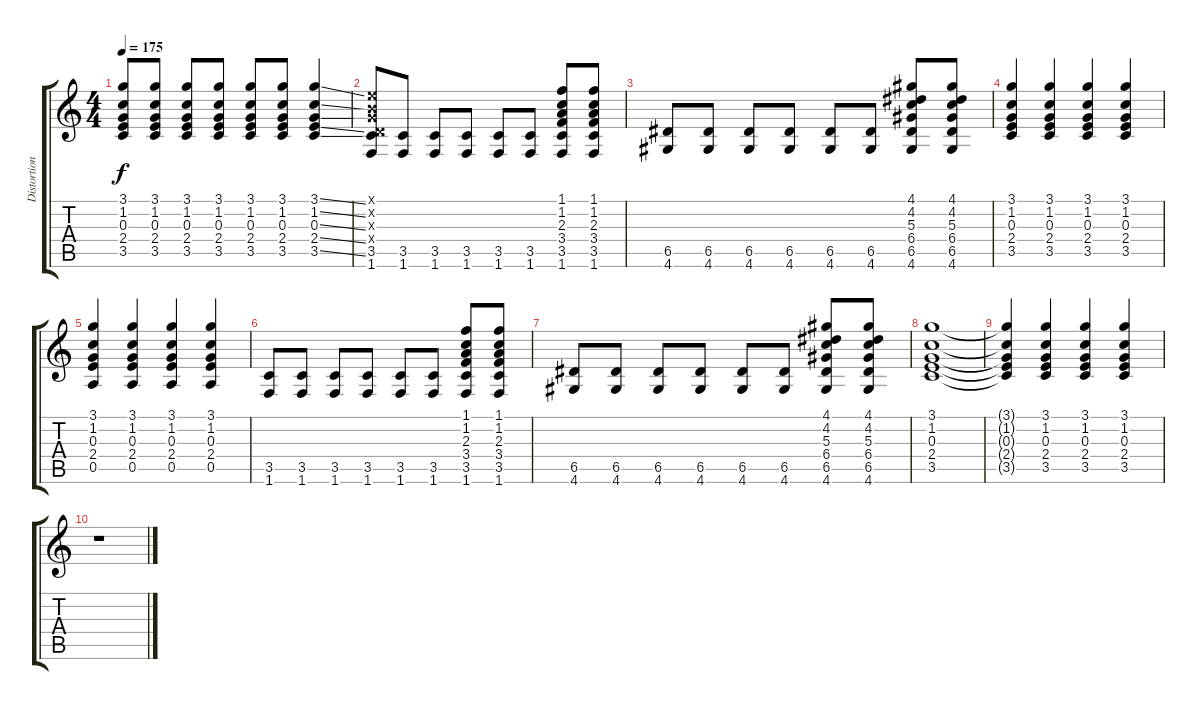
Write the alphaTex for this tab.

\track ("Distortion 1" "Distortion") {instrument distortionguitar}
\staff {score tabs}
\tuning (E4 B3 G3 D3 A2 E2) {hide}
\ts (4 4)
\tempo 175
\clef g2
\ks c
(3.1 1.2 0.3 2.4 3.5).8{dy f} (3.1 1.2 0.3 2.4 3.5).8 (3.1 1.2 0.3 2.4 3.5).8 (3.1 1.2 0.3 2.4 3.5).8 (3.1 1.2 0.3 2.4 3.5).8 (3.1 1.2 0.3 2.4 3.5).8 (3.1{ss} 1.2{ss} 0.3{ss} 2.4{ss} 3.5{ss}).4 |
(0.1{x} 0.2{x} 0.3{x} 0.4{x} 3.5 1.6).8 (3.5 1.6).8 (3.5 1.6).8 (3.5 1.6).8 (3.5 1.6).8 (3.5 1.6).8 (1.1 1.2 2.3 3.4 3.5 1.6).8 (1.1 1.2 2.3 3.4 3.5 1.6).8 |
(6.5 4.6).8 (6.5 4.6).8 (6.5 4.6).8 (6.5 4.6).8 (6.5 4.6).8 (6.5 4.6).8 (4.1 4.2 5.3 6.4 6.5 4.6).8 (4.1 4.2 5.3 6.4 6.5 4.6).8 |
(3.1 1.2 0.3 2.4 3.5).4 (3.1 1.2 0.3 2.4 3.5).4 (3.1 1.2 0.3 2.4 3.5).4 (3.1 1.2 0.3 2.4 3.5).4 |
(3.1 1.2 0.3 2.4 0.5).4 (3.1 1.2 0.3 2.4 0.5).4 (3.1 1.2 0.3 2.4 0.5).4 (3.1 1.2 0.3 2.4 0.5).4 |
(3.5 1.6).8 (3.5 1.6).8 (3.5 1.6).8 (3.5 1.6).8 (3.5 1.6).8 (3.5 1.6).8 (1.1 1.2 2.3 3.4 3.5 1.6).8 (1.1 1.2 2.3 3.4 3.5 1.6).8 |
(6.5 4.6).8 (6.5 4.6).8 (6.5 4.6).8 (6.5 4.6).8 (6.5 4.6).8 (6.5 4.6).8 (4.1 4.2 5.3 6.4 6.5 4.6).8 (4.1 4.2 5.3 6.4 6.5 4.6).8 |
(3.1 1.2 0.3 2.4 3.5).1 |
(3.1{t} 1.2{t} 0.3{t} 2.4{t} 3.5{t}).4 (3.1 1.2 0.3 2.4 3.5).4 (3.1 1.2 0.3 2.4 3.5).4 (3.1 1.2 0.3 2.4 3.5).4 |
r.1
